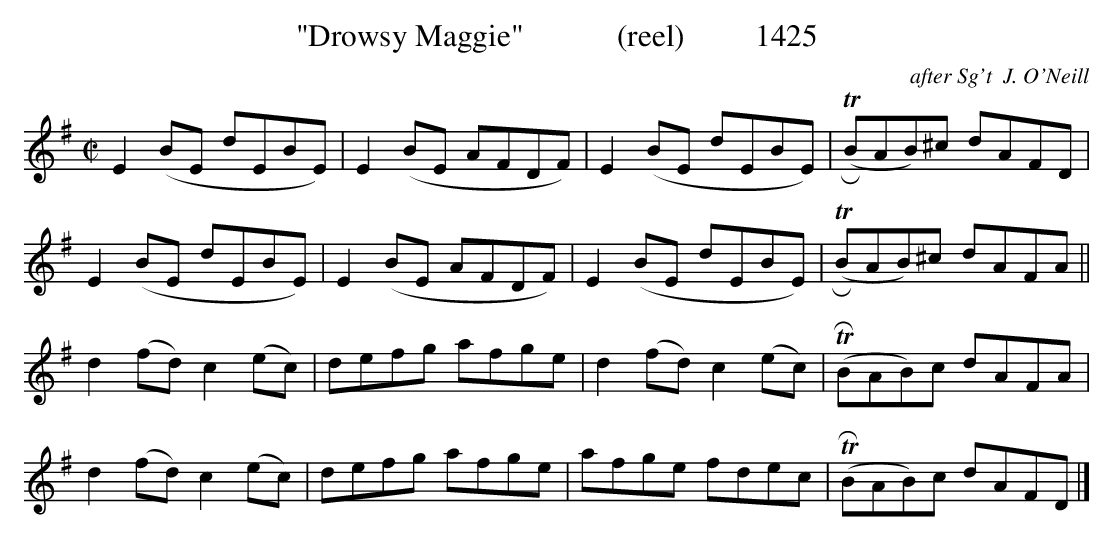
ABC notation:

X:1
T:"Drowsy Maggie"            (reel)         1425
C:after Sg't  J. O'Neill
BRENNAN July 2003 (HTTP://WWW.SOSYOURMOM.COM)
M:C|
L:1/8
K:G
E2(BE dEBE)|E2(BE AFDF)|E2(BE dEBE)|(TRBAB)^c dAFD|
E2(BE dEBE)|E2(BE AFDF)|E2(BE dEBE)| (TRBAB)^c dAFA||
d2(fd) c2(ec)|defg afge|d2(fd) c2(ec)|(TRBAB)c dAFA|
d2(fd) c2(ec)|defg afge|afge fdec|(TRBAB)c dAFD|]
